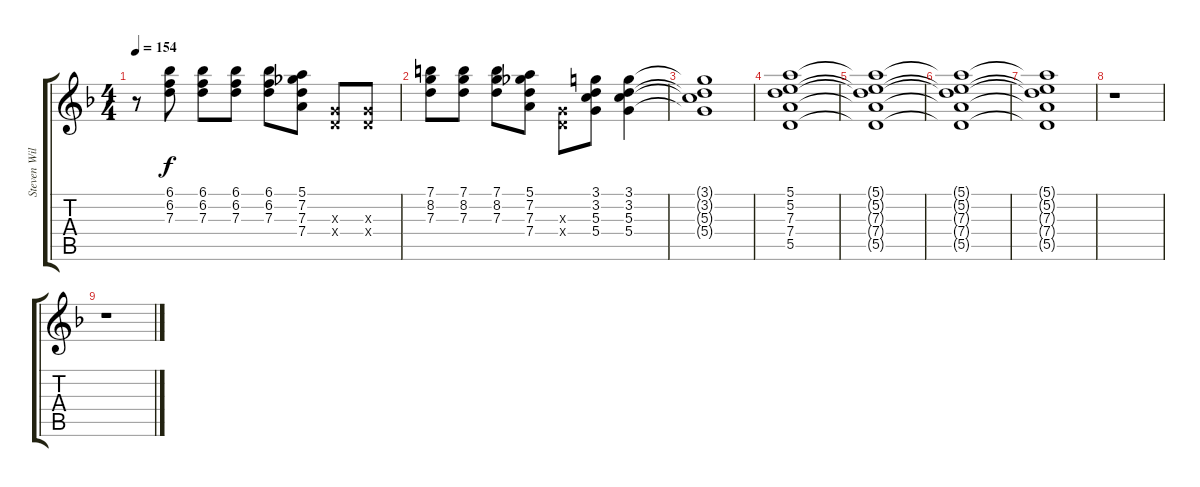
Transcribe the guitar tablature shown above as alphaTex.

\track ("Steven Wilson Slide/Rhythm Gtr." "Steven Wil") {instrument distortionguitar}
\staff {score tabs}
\tuning (E4 B3 G3 D3 A2 E2) {hide}
\ts (4 4)
\tempo 154
\clef g2
\ks dminor
r.8{dy f} (6.1 6.2 7.3).8 (6.1 6.2 7.3).8 (6.1 6.2 7.3).8 (6.1 6.2 7.3).8 (5.1 7.2 7.3 7.4).8 (0.3{x} 0.4{x}).8 (0.3{x} 0.4{x}).8 |
(7.1 8.2 7.3).8 (7.1 8.2 7.3).8 (7.1 8.2 7.3).8 (5.1 7.2 7.3 7.4).8 (0.3{x} 0.4{x}).8 (3.1 3.2 5.3 5.4).8 (3.1 3.2 5.3 5.4).4 |
(3.1{t} 3.2{t} 5.3{t} 5.4{t}).1 |
(5.1 5.2 7.3 7.4 5.5).1 |
(5.1{t} 5.2{t} 7.3{t} 7.4{t} 5.5{t}).1 |
(5.1{t} 5.2{t} 7.3{t} 7.4{t} 5.5{t}).1 |
(5.1{t} 5.2{t} 7.3{t} 7.4{t} 5.5{t}).1 |
r.1 |
r.1
